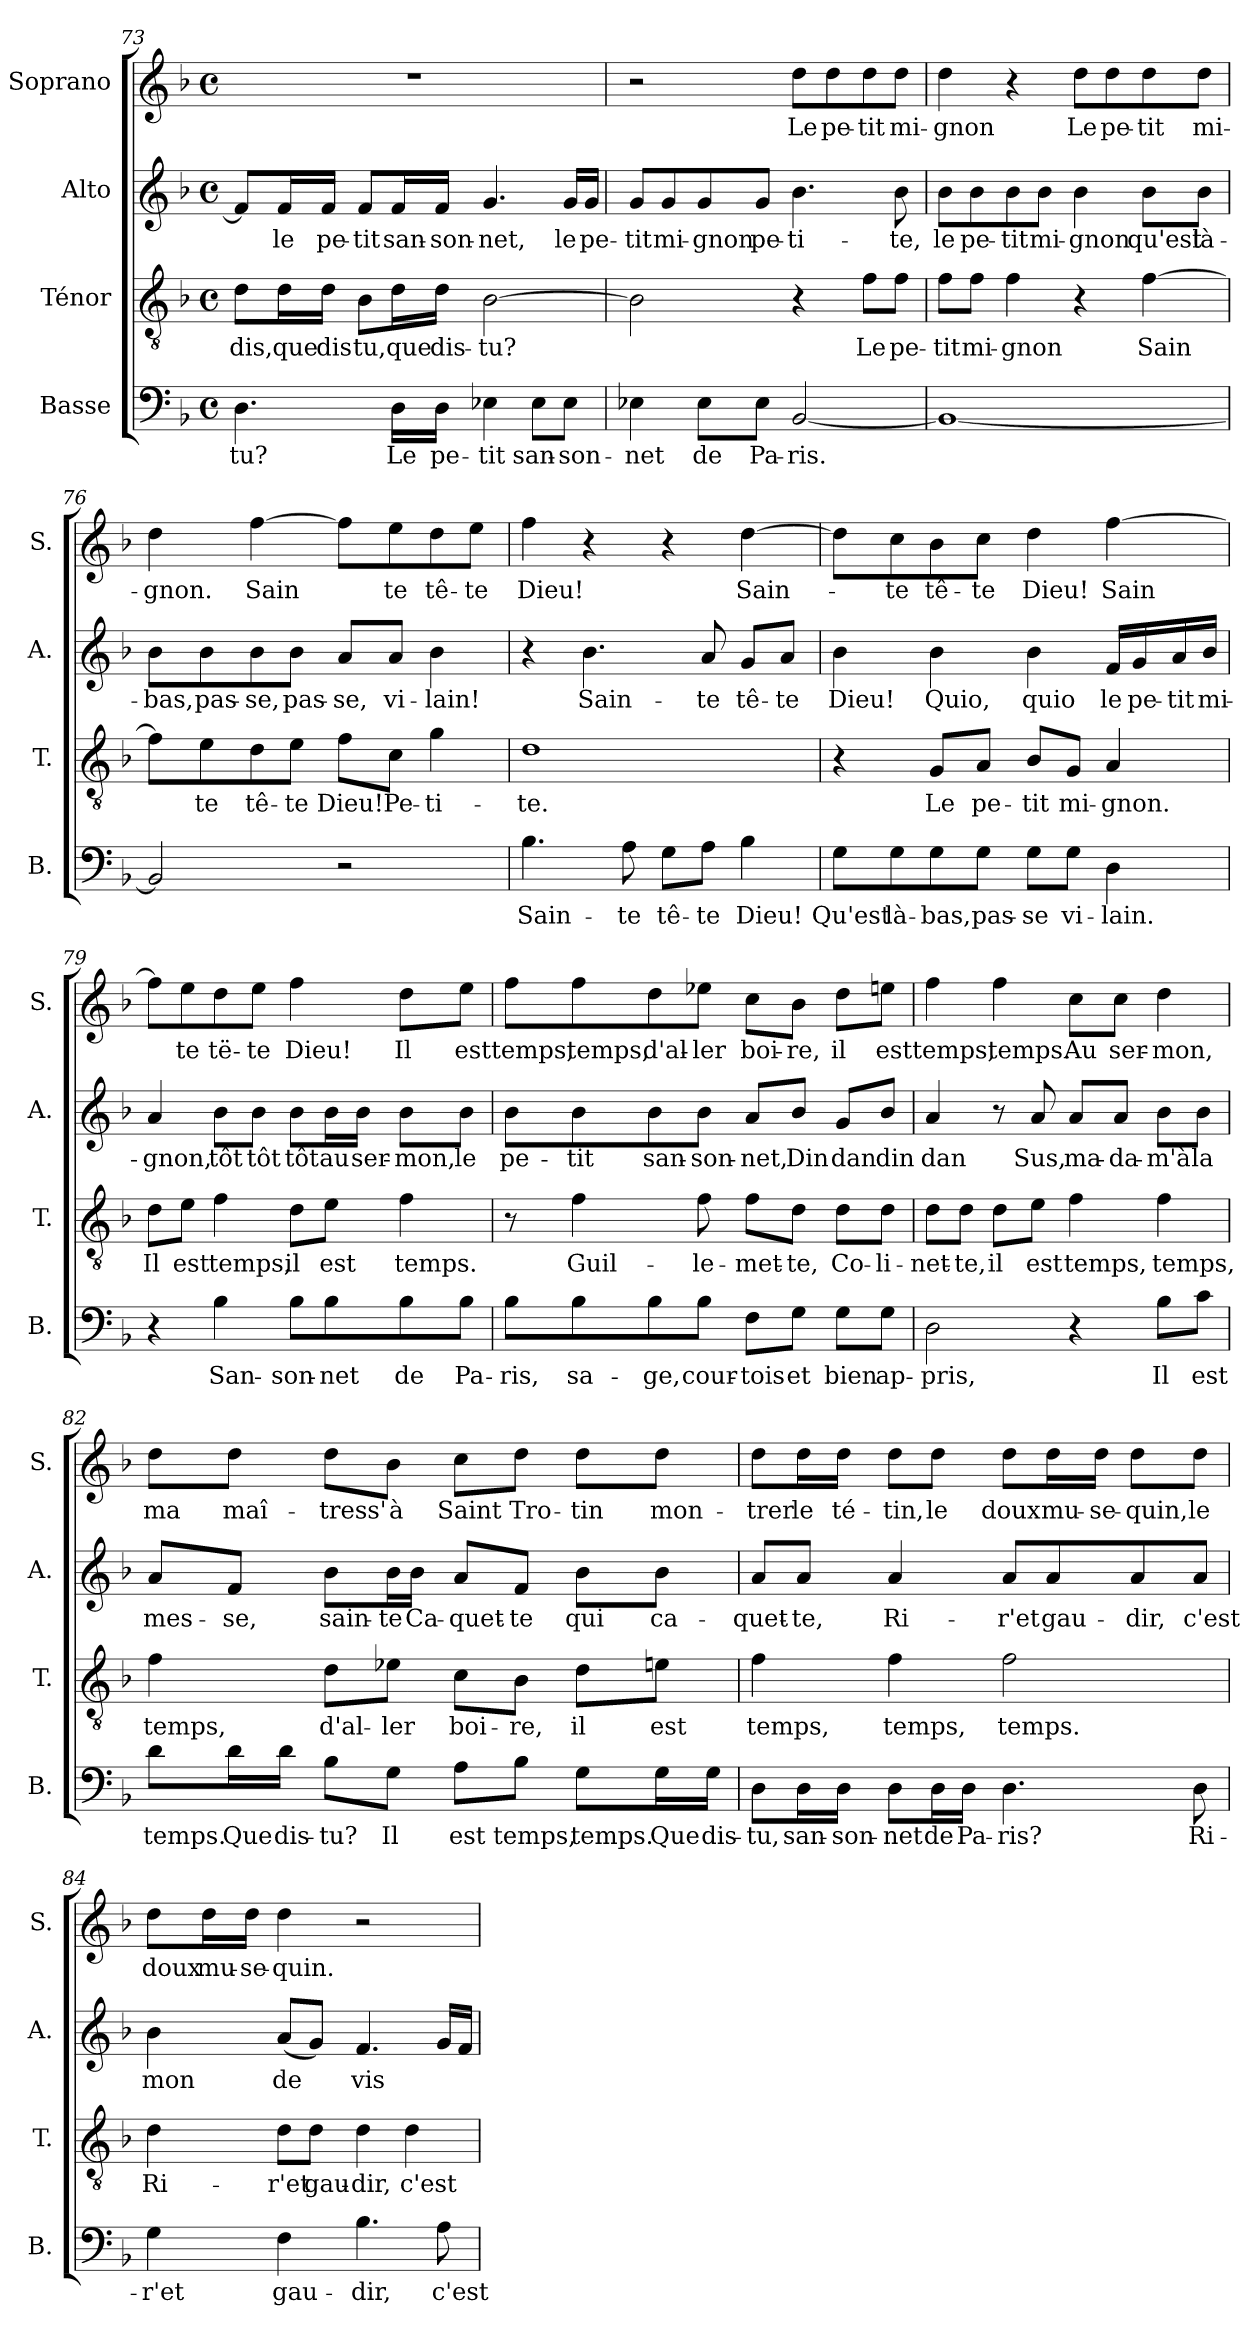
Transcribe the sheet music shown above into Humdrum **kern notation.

**kern	**text	**kern	**text	**kern	**text	**kern	**text
*part4	*part4	*part3	*part3	*part2	*part2	*part1	*part1
*staff4	*staff4	*staff3	*staff3	*staff2	*staff2	*staff1	*staff1
*I"Basse	*	*I"Ténor	*	*I"Alto	*	*I"Soprano	*
*I'B.	*	*I'T.	*	*I'A.	*	*I'S.	*
!!LO:LB:g=z
*clefF4	*	*clefGv2	*	*clefG2	*	*clefG2	*
*k[b-]	*	*k[b-]	*	*k[b-]	*	*k[b-]	*
*M4/4	*	*M4/4	*	*M4/4	*	*M4/4	*
*met(c)	*	*met(c)	*	*met(c)	*	*met(c)	*
=73	=73	=73	=73	=73	=73	=73	=73
!	!LO:LY:b	!	!LO:LY:b	!	!	!	!
4.D\	-tu?	8d\L	dis,	8f/L]	.	1r	.
!	!	!	!LO:LY:b	!	!LO:LY:b	!	!
.	.	16d\L	que	16f/L	le	.	.
!	!	!	!LO:LY:b	!	!LO:LY:b	!	!
.	.	16d\JJ	dis	16f/JJ	pe-	.	.
!	!	!	!LO:LY:b	!	!LO:LY:b	!	!
.	.	8B-\L	tu,	8f/L	-tit	.	.
!	!LO:LY:b	!	!LO:LY:b	!	!LO:LY:b	!	!
16D\LL	Le	16d\L	que	16f/L	san-	.	.
!	!LO:LY:b	!	!LO:LY:b	!	!LO:LY:b	!	!
16D\JJ	pe-	16d\JJ	dis-	16f/JJ	-son-	.	.
!	!LO:LY:b	!	!LO:LY:b	!	!LO:LY:b	!	!
4E-X\	-tit	[2B-\	-tu?	4.g/	-net,	.	.
!	!LO:LY:b	!	!	!	!	!	!
8E-\L	san-	.	.	.	.	.	.
!	!LO:LY:b	!	!	!	!LO:LY:b	!	!
8E-\J	-son-	.	.	16g/LL	le	.	.
!	!	!	!	!	!LO:LY:b	!	!
.	.	.	.	16g/JJ	pe-	.	.
=74	=74	=74	=74	=74	=74	=74	=74
!	!LO:LY:b	!	!	!	!LO:LY:b	!	!
4E-X\	-net	2B-\]	.	8g/L	-tit	2r	.
!	!	!	!	!	!LO:LY:b	!	!
.	.	.	.	8g/	mi-	.	.
!	!LO:LY:b	!	!	!	!LO:LY:b	!	!
8E-\L	de	.	.	8g/	-gnon	.	.
!	!LO:LY:b	!	!	!	!LO:LY:b	!	!
8E-\J	Pa-	.	.	8g/J	pe-	.	.
!	!LO:LY:b	!	!	!	!LO:LY:b	!	!LO:LY:b
[2BB-/	-ris.	4r	.	4.b-\	-ti-	8dd\L	Le
!	!	!	!	!	!	!	!LO:LY:b
.	.	.	.	.	.	8dd\	pe-
!	!	!	!LO:LY:b	!	!	!	!LO:LY:b
.	.	8f\L	Le	.	.	8dd\	-tit
!	!	!	!LO:LY:b	!	!LO:LY:b	!	!LO:LY:b
.	.	8f\J	pe-	8b-\	-te,	8dd\J	mi-
!!LO:PB:g=z
=75	=75	=75	=75	=75	=75	=75	=75
!	!	!	!LO:LY:b	!	!LO:LY:b	!	!LO:LY:b
1BB-_	.	8f\L	-tit	8b-\L	le	4dd\	-gnon
!	!	!	!LO:LY:b	!	!LO:LY:b	!	!
.	.	8f\J	mi-	8b-\	pe-	.	.
!	!	!	!LO:LY:b	!	!LO:LY:b	!	!
.	.	4f\	-gnon	8b-\	-tit	4r	.
!	!	!	!	!	!LO:LY:b	!	!
.	.	.	.	8b-\J	mi-	.	.
!	!	!	!	!	!LO:LY:b	!	!LO:LY:b
.	.	4r	.	4b-\	-gnon	8dd\L	Le
!	!	!	!	!	!	!	!LO:LY:b
.	.	.	.	.	.	8dd\	pe-
!	!	!	!LO:LY:b	!	!LO:LY:b	!	!LO:LY:b
.	.	[4f\	Sain	8b-\L	qu'est	8dd\	-tit
!	!	!	!	!	!LO:LY:b	!	!LO:LY:b
.	.	.	.	8b-\J	là-	8dd\J	mi-
!!LO:LB:g=z
=76	=76	=76	=76	=76	=76	=76	=76
!	!	!	!	!	!LO:LY:b	!	!LO:LY:b
2BB-/]	.	8f\L]	.	8b-\L	-bas,	4dd\	-gnon.
!	!	!	!LO:LY:b	!	!LO:LY:b	!	!
.	.	8e\	te	8b-\	pas-	.	.
!	!	!	!LO:LY:b	!	!LO:LY:b	!	!LO:LY:b
.	.	8d\	tê-	8b-\	-se,	[4ff\	Sain
!	!	!	!LO:LY:b	!	!LO:LY:b	!	!
.	.	8e\J	-te	8b-\J	pas-	.	.
!	!	!	!LO:LY:b	!	!LO:LY:b	!	!
2r	.	8f\L	Dieu!	8a/L	-se,	8ff\L]	.
!	!	!	!LO:LY:b	!	!LO:LY:b	!	!LO:LY:b
.	.	8c\J	Pe-	8a/J	vi-	8ee\	te
!	!	!	!LO:LY:b	!	!LO:LY:b	!	!LO:LY:b
.	.	4g\	-ti-	4b-\	-lain!	8dd\	tê-
!	!	!	!	!	!	!	!LO:LY:b
.	.	.	.	.	.	8ee\J	-te
=77	=77	=77	=77	=77	=77	=77	=77
!	!LO:LY:b	!	!LO:LY:b	!	!	!	!LO:LY:b
4.B-\	Sain-	1d	-te.	4r	.	4ff\	Dieu!
!	!	!	!	!	!LO:LY:b	!	!
.	.	.	.	4.b-\	Sain-	4r	.
!	!LO:LY:b	!	!	!	!	!	!
8A\	-te	.	.	.	.	.	.
!	!LO:LY:b	!	!	!	!	!	!
8G\L	tê-	.	.	.	.	4r	.
!	!LO:LY:b	!	!	!	!LO:LY:b	!	!
8A\J	-te	.	.	8a/	-te	.	.
!	!LO:LY:b	!	!	!	!LO:LY:b	!	!LO:LY:b
4B-\	Dieu!	.	.	8g/L	tê-	[4dd\	Sain-
!	!	!	!	!	!LO:LY:b	!	!
.	.	.	.	8a/J	-te	.	.
=78	=78	=78	=78	=78	=78	=78	=78
!	!LO:LY:b	!	!	!	!LO:LY:b	!	!
8G\L	Qu'est	4r	.	4b-\	Dieu!	8dd\L]	.
!	!LO:LY:b	!	!	!	!	!	!LO:LY:b
8G\	là-	.	.	.	.	8cc\	-te
!	!LO:LY:b	!	!LO:LY:b	!	!LO:LY:b	!	!LO:LY:b
8G\	-bas,	8G/L	Le	4b-\	Quio,	8b-\	tê-
!	!LO:LY:b	!	!LO:LY:b	!	!	!	!LO:LY:b
8G\J	pas-	8A/J	pe-	.	.	8cc\J	-te
!	!LO:LY:b	!	!LO:LY:b	!	!LO:LY:b	!	!LO:LY:b
8G\L	-se	8B-/L	-tit	4b-\	quio	4dd\	Dieu!
!	!LO:LY:b	!	!LO:LY:b	!	!	!	!
8G\J	vi-	8G/J	mi-	.	.	.	.
!	!LO:LY:b	!	!LO:LY:b	!	!LO:LY:b	!	!LO:LY:b
4D\	-lain.	4A/	-gnon.	16f/LL	le	[4ff\	-Sain
!	!	!	!	!	!LO:LY:b	!	!
.	.	.	.	16g/	pe-	.	.
!	!	!	!	!	!LO:LY:b	!	!
.	.	.	.	16a/	-tit	.	.
!	!	!	!	!	!LO:LY:b	!	!
.	.	.	.	16b-/JJ	mi-	.	.
!!LO:PB:g=z
=79	=79	=79	=79	=79	=79	=79	=79
!	!	!	!LO:LY:b	!	!LO:LY:b	!	!
4r	.	8d\L	Il	4a/	-gnon,	8ff\L]	.
!	!	!	!LO:LY:b	!	!	!	!LO:LY:b
.	.	8e\J	est	.	.	8ee\	te
!	!LO:LY:b	!	!LO:LY:b	!	!LO:LY:b	!	!LO:LY:b
4B-\	San-	4f\	temps,	8b-\L	tôt	8dd\	të-
!	!	!	!	!	!LO:LY:b	!	!LO:LY:b
.	.	.	.	8b-\J	tôt	8ee\J	-te
!	!LO:LY:b	!	!LO:LY:b	!	!LO:LY:b	!	!LO:LY:b
8B-\L	-son-	8d\L	il	8b-\L	tôt	4ff\	Dieu!
!	!LO:LY:b	!	!LO:LY:b	!	!LO:LY:b	!	!
8B-\	-net	8e\J	est	16b-\L	au	.	.
!	!	!	!	!	!LO:LY:b	!	!
.	.	.	.	16b-\JJ	ser-	.	.
!	!LO:LY:b	!	!LO:LY:b	!	!LO:LY:b	!	!LO:LY:b
8B-\	de	4f\	temps.	8b-\L	-mon,	8dd\L	Il
!	!LO:LY:b	!	!	!	!LO:LY:b	!	!LO:LY:b
8B-\J	Pa-	.	.	8b-\J	le	8ee\J	est
=80	=80	=80	=80	=80	=80	=80	=80
!	!LO:LY:b	!	!	!	!LO:LY:b	!	!LO:LY:b
8B-\L	-ris,	8r	.	8b-\L	pe-	8ff\L	temps,
!	!LO:LY:b	!	!LO:LY:b	!	!LO:LY:b	!	!LO:LY:b
8B-\	sa-	4f\	Guil-	8b-\	-tit	8ff\	temps,
!	!LO:LY:b	!	!	!	!LO:LY:b	!	!LO:LY:b
8B-\	-ge,	.	.	8b-\	san-	8dd\	d'al-
!	!LO:LY:b	!	!LO:LY:b	!	!LO:LY:b	!	!LO:LY:b
8B-\J	cour-	8f\	-le-	8b-\J	-son-	8ee-X\J	-ler
!	!LO:LY:b	!	!LO:LY:b	!	!LO:LY:b	!	!LO:LY:b
8F\L	-tois	8f\L	-met-	8a/L	-net,	8cc\L	boi-
!	!LO:LY:b	!	!LO:LY:b	!	!LO:LY:b	!	!LO:LY:b
8G\J	et	8d\J	-te,	8b-/J	Din	8b-\J	-re,
!	!LO:LY:b	!	!LO:LY:b	!	!LO:LY:b	!	!LO:LY:b
8G\L	bien	8d\L	Co-	8g/L	dan	8dd\L	il
!	!LO:LY:b	!	!LO:LY:b	!	!LO:LY:b	!	!LO:LY:b
8G\J	ap-	8d\J	-li-	8b-/J	din	8een\J	est
!!LO:LB:g=z
=81	=81	=81	=81	=81	=81	=81	=81
!	!LO:LY:b	!	!LO:LY:b	!	!LO:LY:b	!	!LO:LY:b
2D\	-pris,	8d\L	-net-	4a/	dan	4ff\	temps,
!	!	!	!LO:LY:b	!	!	!	!
.	.	8d\J	-te,	.	.	.	.
!	!	!	!LO:LY:b	!	!	!	!LO:LY:b
.	.	8d\L	il	8r	.	4ff\	temps.
!	!	!	!LO:LY:b	!	!LO:LY:b	!	!
.	.	8e\J	est	8a/	Sus,	.	.
!	!	!	!LO:LY:b	!	!LO:LY:b	!	!LO:LY:b
4r	.	4f\	temps,	8a/L	ma-	8cc\L	Au
!	!	!	!	!	!LO:LY:b	!	!LO:LY:b
.	.	.	.	8a/J	da-	8cc\J	ser-
!	!LO:LY:b	!	!LO:LY:b	!	!LO:LY:b	!	!LO:LY:b
8B-\L	Il	4f\	temps,	8b-\L	m'à	4dd\	-mon,
!	!LO:LY:b	!	!	!	!LO:LY:b	!	!
8c\J	est	.	.	8b-\J	la	.	.
!!LO:LB:g=z
=82	=82	=82	=82	=82	=82	=82	=82
!	!LO:LY:b	!	!LO:LY:b	!	!LO:LY:b	!	!LO:LY:b
8d\L	temps.	4f\	temps,	8a/L	mes-	8dd\L	ma
!	!LO:LY:b	!	!	!	!LO:LY:b	!	!LO:LY:b
16d\L	Que	.	.	8f/J	-se,	8dd\J	maî-
!	!LO:LY:b	!	!	!	!	!	!
16d\JJ	dis-	.	.	.	.	.	.
!	!LO:LY:b	!	!LO:LY:b	!	!LO:LY:b	!	!LO:LY:b
8B-\L	-tu?	8d\L	d'al-	8b-\L	sain-	8dd\L	-tress'
!	!LO:LY:b	!	!LO:LY:b	!	!LO:LY:b	!	!LO:LY:b
8G\J	Il	8e-X\J	-ler	16b-\L	-te	8b-\J	à
!	!	!	!	!	!LO:LY:b	!	!
.	.	.	.	16b-\JJ	Ca-	.	.
!	!LO:LY:b	!	!LO:LY:b	!	!LO:LY:b	!	!LO:LY:b
8A\L	est	8c\L	boi-	8a/L	-quet-	8cc\L	Saint
!	!LO:LY:b	!	!LO:LY:b	!	!LO:LY:b	!	!LO:LY:b
8B-\J	temps,	8B-\J	-re,	8f/J	-te	8dd\J	Tro-
!	!LO:LY:b	!	!LO:LY:b	!	!LO:LY:b	!	!LO:LY:b
8G\L	temps.	8d\L	il	8b-\L	qui	8dd\L	-tin
!	!LO:LY:b	!	!LO:LY:b	!	!LO:LY:b	!	!LO:LY:b
16G\L	Que	8en\J	est	8b-\J	ca-	8dd\J	mon-
!	!LO:LY:b	!	!	!	!	!	!
16G\JJ	dis-	.	.	.	.	.	.
!!LO:PB:g=z
=83	=83	=83	=83	=83	=83	=83	=83
!	!LO:LY:b	!	!LO:LY:b	!	!LO:LY:b	!	!LO:LY:b
8D\L	-tu,	4f\	temps,	8a/L	-quet-	8dd\L	-trer
!	!LO:LY:b	!	!	!	!LO:LY:b	!	!LO:LY:b
16D\L	san-	.	.	8a/J	-te,	16dd\L	le
!	!LO:LY:b	!	!	!	!	!	!LO:LY:b
16D\JJ	-son-	.	.	.	.	16dd\JJ	té-
!	!LO:LY:b	!	!LO:LY:b	!	!LO:LY:b	!	!LO:LY:b
8D\L	-net	4f\	temps,	4a/	Ri-	8dd\L	-tin,
!	!LO:LY:b	!	!	!	!	!	!LO:LY:b
16D\L	de	.	.	.	.	8dd\J	le
!	!LO:LY:b	!	!	!	!	!	!
16D\JJ	Pa-	.	.	.	.	.	.
!	!LO:LY:b	!	!LO:LY:b	!	!LO:LY:b	!	!LO:LY:b
4.D\	-ris?	2f\	temps.	8a/L	-r'et	8dd\L	doux
!	!	!	!	!	!LO:LY:b	!	!LO:LY:b
.	.	.	.	8a/	gau-	16dd\L	mu-
!	!	!	!	!	!	!	!LO:LY:b
.	.	.	.	.	.	16dd\JJ	-se-
!	!	!	!	!	!LO:LY:b	!	!LO:LY:b
.	.	.	.	8a/	-dir,	8dd\L	-quin,
!	!LO:LY:b	!	!	!	!LO:LY:b	!	!LO:LY:b
8D\	Ri-	.	.	8a/J	c'est	8dd\J	le
!!LO:LB:g=z
=84	=84	=84	=84	=84	=84	=84	=84
!	!LO:LY:b	!	!LO:LY:b	!	!LO:LY:b	!	!LO:LY:b
4G\	-r'et	4d\	Ri-	4b-\	mon	8dd\L	doux
!	!	!	!	!	!	!	!LO:LY:b
.	.	.	.	.	.	16dd\L	mu-
!	!	!	!	!	!	!	!LO:LY:b
.	.	.	.	.	.	16dd\JJ	-se-
!	!LO:LY:b	!	!LO:LY:b	!	!LO:LY:b	!	!LO:LY:b
4F\	gau-	8d\L	-r'et	(<8a/L	-de	4dd\	-quin.
!	!	!	!LO:LY:b	!	!	!	!
.	.	8d\J	gau-	8g/J)	.	.	.
!	!LO:LY:b	!	!LO:LY:b	!	!LO:LY:b	!	!
4.B-\	-dir,	4d\	-dir,	4.f/	vis	2r	.
!	!	!	!LO:LY:b	!	!	!	!
.	.	4d\	c'est	.	.	.	.
!	!LO:LY:b	!	!	!	!	!	!
8A\	c'est	.	.	16g/LL	.	.	.
.	.	.	.	16f/JJ	.	.	.
=	=	=	=	=	=	=	=
*-	*-	*-	*-	*-	*-	*-	*-
